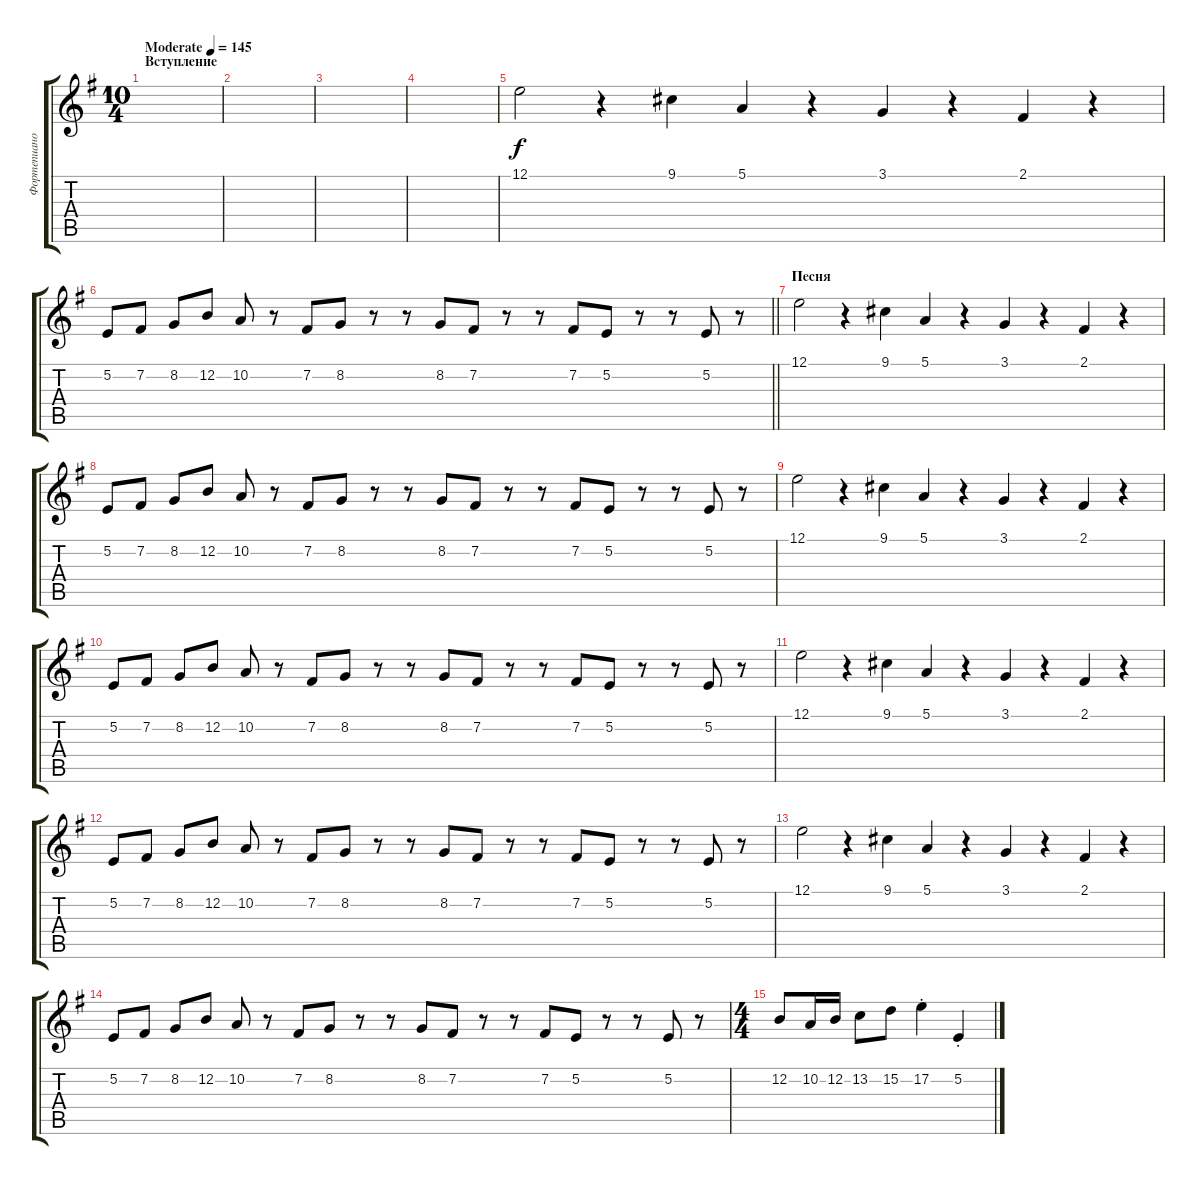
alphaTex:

\track ("Фортепиано" "Фортепиано") {instrument electricgrandpiano}
\staff {score tabs}
\tuning (E4 B3 G3 D3 A2 E2) {hide}
\ts (10 4)
\section ("" "Вступление")
\tempo (145 "Moderate")
\clef g2
\ks eminor
|
|
|
|
12.1.2 r.4 9.1.4 5.1.4 r.4 3.1.4 r.4 2.1.4 r.4 |
\barLineRight lightlight
5.2.8 7.2.8 8.2.8 12.2.8 10.2.8 r.8 7.2.8 8.2.8 r.8 r.8 8.2.8 7.2.8 r.8 r.8 7.2.8 5.2.8 r.8 r.8 5.2.8 r.8 |
\section ("" "Песня")
12.1.2 r.4 9.1.4 5.1.4 r.4 3.1.4 r.4 2.1.4 r.4 |
5.2.8 7.2.8 8.2.8 12.2.8 10.2.8 r.8 7.2.8 8.2.8 r.8 r.8 8.2.8 7.2.8 r.8 r.8 7.2.8 5.2.8 r.8 r.8 5.2.8 r.8 |
12.1.2 r.4 9.1.4 5.1.4 r.4 3.1.4 r.4 2.1.4 r.4 |
5.2.8 7.2.8 8.2.8 12.2.8 10.2.8 r.8 7.2.8 8.2.8 r.8 r.8 8.2.8 7.2.8 r.8 r.8 7.2.8 5.2.8 r.8 r.8 5.2.8 r.8 |
12.1.2 r.4 9.1.4 5.1.4 r.4 3.1.4 r.4 2.1.4 r.4 |
5.2.8 7.2.8 8.2.8 12.2.8 10.2.8 r.8 7.2.8 8.2.8 r.8 r.8 8.2.8 7.2.8 r.8 r.8 7.2.8 5.2.8 r.8 r.8 5.2.8 r.8 |
12.1.2 r.4 9.1.4 5.1.4 r.4 3.1.4 r.4 2.1.4 r.4 |
5.2.8 7.2.8 8.2.8 12.2.8 10.2.8 r.8 7.2.8 8.2.8 r.8 r.8 8.2.8 7.2.8 r.8 r.8 7.2.8 5.2.8 r.8 r.8 5.2.8 r.8 |
\ts (4 4)
12.2.8 10.2.16 12.2.16 13.2.8 15.2.8 17.2{st}.4 5.2{st}.4
